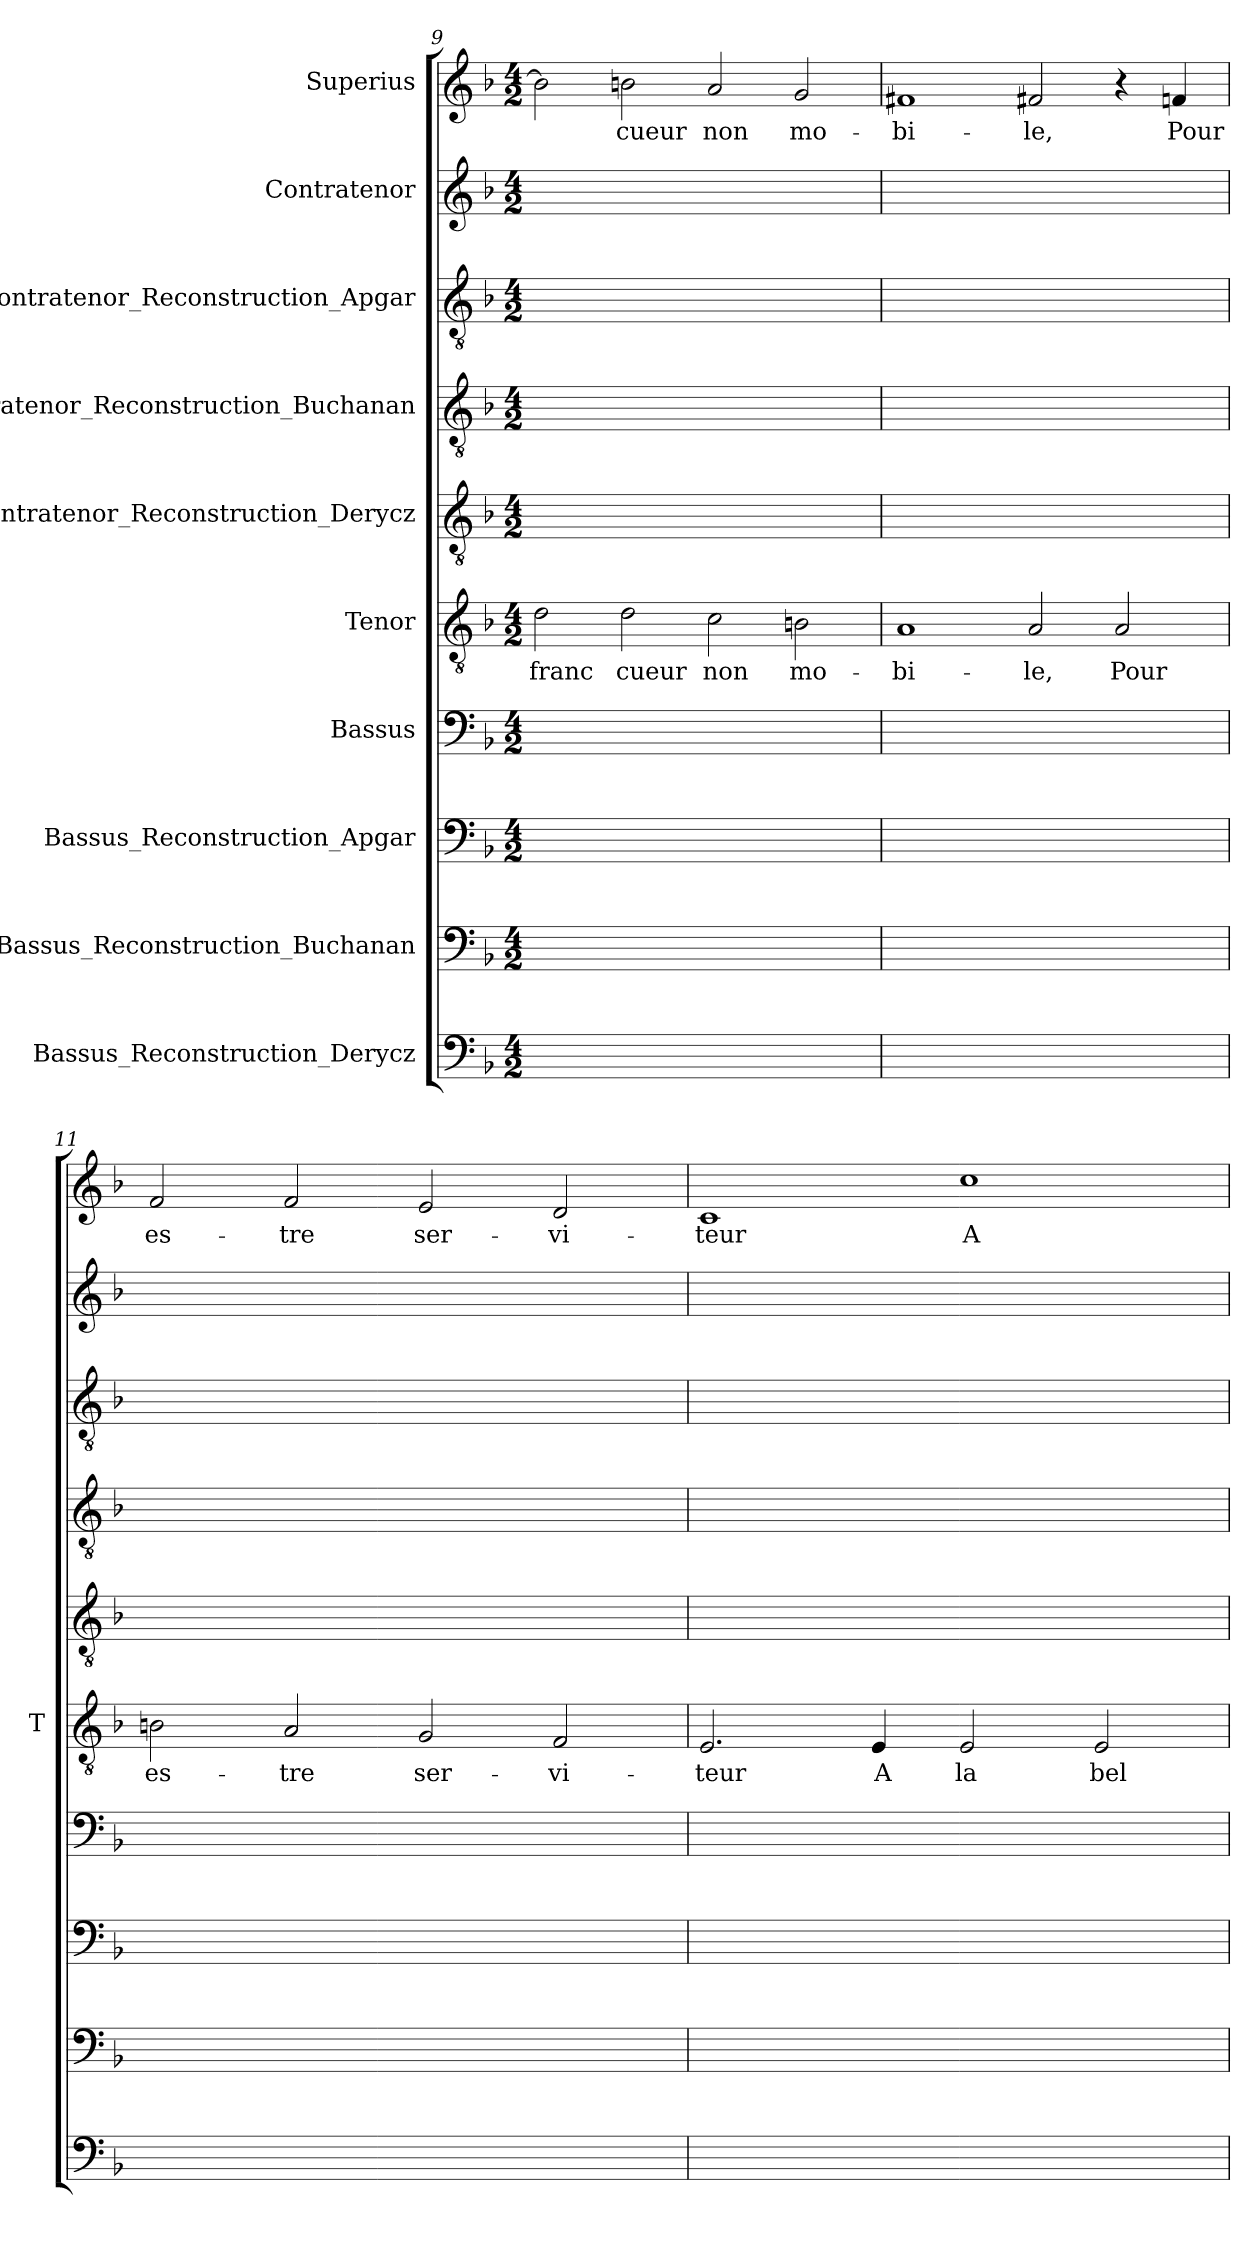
**kern	**kern	**kern	**kern	**kern	**text	**kern	**kern	**kern	**kern	**kern	**text
*part10	*part9	*part8	*part7	*part6	*part6	*part5	*part4	*part3	*part2	*part1	*part1
*staff10	*staff9	*staff8	*staff7	*staff6	*staff6	*staff5	*staff4	*staff3	*staff2	*staff1	*staff1
*I"Bassus_Reconstruction_Derycz	*I"Bassus_Reconstruction_Buchanan	*I"Bassus_Reconstruction_Apgar	*I"Bassus	*I"Tenor	*	*I"Contratenor_Reconstruction_Derycz	*I"Contratenor_Reconstruction_Buchanan	*I"Contratenor_Reconstruction_Apgar	*I"Contratenor	*I"Superius	*
*	*	*	*	*I'T	*	*	*	*	*	*	*
*clefF4	*clefF4	*clefF4	*clefF4	*clefGv2	*	*clefGv2	*clefGv2	*clefGv2	*clefG2	*clefG2	*
*k[b-]	*k[b-]	*k[b-]	*k[b-]	*k[b-]	*	*k[b-]	*k[b-]	*k[b-]	*k[b-]	*k[b-]	*
*M4/2	*M4/2	*M4/2	*M4/2	*M4/2	*	*M4/2	*M4/2	*M4/2	*M4/2	*M4/2	*
=9	=9	=9	=9	=9	=9	=9	=9	=9	=9	=9	=9
0ryy	0ryy	0ryy	0ryy	2d	-franc	0ryy	0ryy	0ryy	0ryy	2b]	.
.	.	.	.	2d	-cueur	.	.	.	.	2b	-cueur
.	.	.	.	2c	-non	.	.	.	.	2a	-non
.	.	.	.	2Bn	mo-	.	.	.	.	2g	mo-
=10	=10	=10	=10	=10	=10	=10	=10	=10	=10	=10	=10
0ryy	0ryy	0ryy	0ryy	1A	bi-	0ryy	0ryy	0ryy	0ryy	1f#X	bi-
.	.	.	.	2A	-le,	.	.	.	.	2f#X	-le,
.	.	.	.	2A	-Pour	.	.	.	.	4r	.
.	.	.	.	.	.	.	.	.	.	4f	-Pour
=11	=11	=11	=11	=11	=11	=11	=11	=11	=11	=11	=11
0ryy	0ryy	0ryy	0ryy	2Bn	es-	0ryy	0ryy	0ryy	0ryy	2f	es-
.	.	.	.	2A	-tre	.	.	.	.	2f	-tre
.	.	.	.	2G	ser-	.	.	.	.	2e	ser-
.	.	.	.	2F	vi-	.	.	.	.	2d	vi-
=12	=12	=12	=12	=12	=12	=12	=12	=12	=12	=12	=12
0ryy	0ryy	0ryy	0ryy	2.E	-teur	0ryy	0ryy	0ryy	0ryy	1c	-teur
.	.	.	.	4E	-A	.	.	.	.	.	.
.	.	.	.	2E	-la	.	.	.	.	1cc	-A
.	.	.	.	2E	bel-	.	.	.	.	.	.
=	=	=	=	=	=	=	=	=	=	=	=
*-	*-	*-	*-	*-	*-	*-	*-	*-	*-	*-	*-
